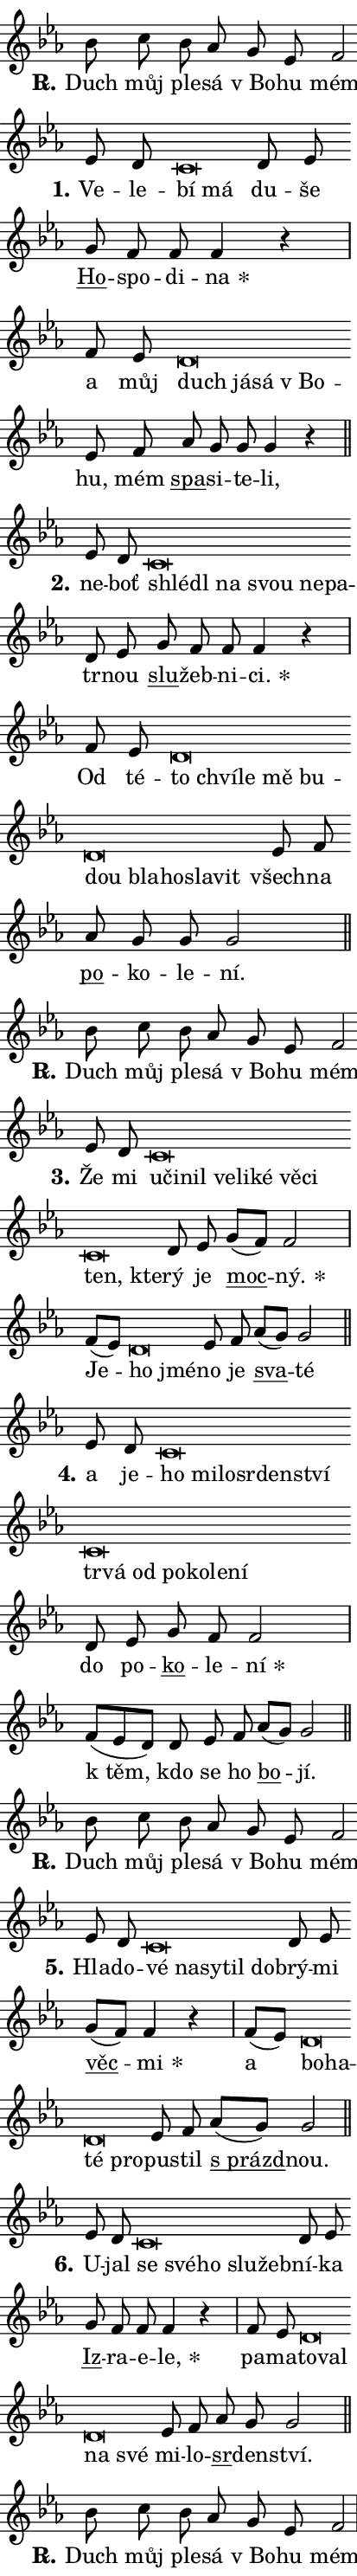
\version "2.24.0"
\header { tagline = "" }
\paper {
  indent = 0\cm
  top-margin = 0\cm
  right-margin = 0.13\cm % to fit lyric hyphens
  bottom-margin = 0\cm
  left-margin = 0\cm
  paper-width = 7\cm
  page-breaking = #ly:one-page-breaking
  system-system-spacing.basic-distance = #11
  score-system-spacing.basic-distance = #11
  ragged-last = ##f
}


%% Author: Thomas Morley
%% https://lists.gnu.org/archive/html/lilypond-user/2020-05/msg00002.html
#(define (line-position grob)
"Returns position of @var[grob} in current system:
   @code{'start}, if at first time-step
   @code{'end}, if at last time-step
   @code{'middle} otherwise
"
  (let* ((col (ly:item-get-column grob))
         (ln (ly:grob-object col 'left-neighbor))
         (rn (ly:grob-object col 'right-neighbor))
         (col-to-check-left (if (ly:grob? ln) ln col))
         (col-to-check-right (if (ly:grob? rn) rn col))
         (break-dir-left
           (and
             (ly:grob-property col-to-check-left 'non-musical #f)
             (ly:item-break-dir col-to-check-left)))
         (break-dir-right
           (and
             (ly:grob-property col-to-check-right 'non-musical #f)
             (ly:item-break-dir col-to-check-right))))
        (cond ((eqv? 1 break-dir-left) 'start)
              ((eqv? -1 break-dir-right) 'end)
              (else 'middle))))

#(define (tranparent-at-line-position vctor)
  (lambda (grob)
  "Relying on @code{line-position} select the relevant enry from @var{vctor}.
Used to determine transparency,"
    (case (line-position grob)
      ((end) (not (vector-ref vctor 0)))
      ((middle) (not (vector-ref vctor 1)))
      ((start) (not (vector-ref vctor 2))))))

noteHeadBreakVisibility =
#(define-music-function (break-visibility)(vector?)
"Makes @code{NoteHead}s transparent relying on @var{break-visibility}"
#{
  \override NoteHead.transparent =
    #(tranparent-at-line-position break-visibility)
#})

#(define delete-ledgers-for-transparent-note-heads
  (lambda (grob)
    "Reads whether a @code{NoteHead} is transparent.
If so this @code{NoteHead} is removed from @code{'note-heads} from
@var{grob}, which is supposed to be @code{LedgerLineSpanner}.
As a result ledgers are not printed for this @code{NoteHead}"
    (let* ((nhds-array (ly:grob-object grob 'note-heads))
           (nhds-list
             (if (ly:grob-array? nhds-array)
                 (ly:grob-array->list nhds-array)
                 '()))
           ;; Relies on the transparent-property being done before
           ;; Staff.LedgerLineSpanner.after-line-breaking is executed.
           ;; This is fragile ...
           (to-keep
             (remove
               (lambda (nhd)
                 (ly:grob-property nhd 'transparent #f))
               nhds-list)))
      ;; TODO find a better method to iterate over grob-arrays, similiar
      ;; to filter/remove etc for lists
      ;; For now rebuilt from scratch
      (set! (ly:grob-object grob 'note-heads)  '())
      (for-each
        (lambda (nhd)
          (ly:pointer-group-interface::add-grob grob 'note-heads nhd))
        to-keep))))

squashNotes = {
  \override NoteHead.X-extent = #'(-0.2 . 0.2)
  \override NoteHead.Y-extent = #'(-0.75 . 0)
  \override NoteHead.stencil =
    #(lambda (grob)
       (let ((pos (ly:grob-property grob 'staff-position)))
         (begin
           (if (< pos -7) (display "ERROR: Lower brevis then expected\n") (display "OK: Expected brevis position\n"))
           (if (<= pos -6) ly:text-interface::print ly:note-head::print))))
}
unSquashNotes = {
  \revert NoteHead.X-extent
  \revert NoteHead.Y-extent
  \revert NoteHead.stencil
}

hideNotes = \noteHeadBreakVisibility #begin-of-line-visible
unHideNotes = \noteHeadBreakVisibility #all-visible

% work-around for resetting accidentals
% https://lilypond.org/doc/v2.23/Documentation/notation/displaying-rhythms#unmetered-music
cadenzaMeasure = {
  \cadenzaOff
  \partial 1024 s1024
  \cadenzaOn
}

#(define-markup-command (accent layout props text) (markup?)
  "Underline accented syllable"
  (interpret-markup layout props
    #{\markup \override #'(offset . 4.3) \underline { #text }#}))

responsum = \markup \concat {
  "R" \hspace #-1.05 \path #0.1 #'((moveto 0 0.07) (lineto 0.9 0.8)) \hspace #0.05 "."
}

spaceSize = #0.6828661417322834 % exact space size for TeX Gyre Schola

\layout {
  \context {
    \Staff
    \remove "Time_signature_engraver"
    \override LedgerLineSpanner.after-line-breaking = #delete-ledgers-for-transparent-note-heads
  }
  \context {
    \Lyrics {
      \override LyricSpace.minimum-distance = \spaceSize
      \override LyricText.font-name = #"TeX Gyre Schola"
      \override LyricText.font-size = 1
      \override StanzaNumber.font-name = #"TeX Gyre Schola Bold"
      \override StanzaNumber.font-size = 1
    }
  }
  \context {
    \Score 
    \override NoteHead.text =
      #(lambda (grob) 
        (let ((pos (ly:grob-property grob 'staff-position)))
          #{\markup {
            \combine
              \halign #-0.55 \raise #(if (= pos -6) 0 0.5) \override #'(thickness . 2) \draw-line #'(3.2 . 0)
              \musicglyph "noteheads.sM1"
          }#}))
  }
}

% magnetic-lyrics.ily
%
%   written by
%     Jean Abou Samra <jean@abou-samra.fr>
%     Werner Lemberg <wl@gnu.org>
%
%   adapted by
%     Jiri Hon <jiri.hon@gmail.com>
%
% Version 2022-Apr-15

% https://www.mail-archive.com/lilypond-user@gnu.org/msg149350.html

#(define (Left_hyphen_pointer_engraver context)
   "Collect syllable-hyphen-syllable occurrences in lyrics and store
them in properties.  This engraver only looks to the left.  For
example, if the lyrics input is @code{foo -- bar}, it does the
following.

@itemize @bullet
@item
Set the @code{text} property of the @code{LyricHyphen} grob between
@q{foo} and @q{bar} to @code{foo}.

@item
Set the @code{left-hyphen} property of the @code{LyricText} grob with
text @q{foo} to the @code{LyricHyphen} grob between @q{foo} and
@q{bar}.
@end itemize

Use this auxiliary engraver in combination with the
@code{lyric-@/text::@/apply-@/magnetic-@/offset!} hook."
   (let ((hyphen #f)
         (text #f))
     (make-engraver
      (acknowledgers
       ((lyric-syllable-interface engraver grob source-engraver)
        (set! text grob)))
      (end-acknowledgers
       ((lyric-hyphen-interface engraver grob source-engraver)
        ;(when (not (grob::has-interface grob 'lyric-space-interface))
          (set! hyphen grob)));)
      ((stop-translation-timestep engraver)
       (when (and text hyphen)
         (ly:grob-set-object! text 'left-hyphen hyphen))
       (set! text #f)
       (set! hyphen #f)))))

#(define (lyric-text::apply-magnetic-offset! grob)
   "If the space between two syllables is less than the value in
property @code{LyricText@/.details@/.squash-threshold}, move the right
syllable to the left so that it gets concatenated with the left
syllable.

Use this function as a hook for
@code{LyricText@/.after-@/line-@/breaking} if the
@code{Left_@/hyphen_@/pointer_@/engraver} is active."
   (let ((hyphen (ly:grob-object grob 'left-hyphen #f)))
     (when hyphen
       (let ((left-text (ly:spanner-bound hyphen LEFT)))
         (when (grob::has-interface left-text 'lyric-syllable-interface)
           (let* ((common (ly:grob-common-refpoint grob left-text X))
                  (this-x-ext (ly:grob-extent grob common X))
                  (left-x-ext
                   (begin
                     ;; Trigger magnetism for left-text.
                     (ly:grob-property left-text 'after-line-breaking)
                     (ly:grob-extent left-text common X)))
                  ;; `delta` is the gap width between two syllables.
                  (delta (- (interval-start this-x-ext)
                            (interval-end left-x-ext)))
                  (details (ly:grob-property grob 'details))
                  (threshold (assoc-get 'squash-threshold details 0.2)))
             (when (< delta threshold)
               (let* (;; We have to manipulate the input text so that
                      ;; ligatures crossing syllable boundaries are not
                      ;; disabled.  For languages based on the Latin
                      ;; script this is essentially a beautification.
                      ;; However, for non-Western scripts it can be a
                      ;; necessity.
                      (lt (ly:grob-property left-text 'text))
                      (rt (ly:grob-property grob 'text))
                      (is-space (grob::has-interface hyphen 'lyric-space-interface))
                      (space (if is-space " " ""))
                      (extra-delta (if is-space spaceSize 0))
                      ;; Append new syllable.
                      (ltrt-space (if (and (string? lt) (string? rt))
                                (string-append lt space rt)
                                (make-concat-markup (list lt space rt))))
                      ;; Right-align `ltrt` to the right side.
                      (ltrt-space-markup (grob-interpret-markup
                               grob
                               (make-translate-markup
                                (cons (interval-length this-x-ext) 0)
                                (make-right-align-markup ltrt-space)))))
                 (begin
                   ;; Don't print `left-text`.
                   (ly:grob-set-property! left-text 'stencil #f)
                   ;; Set text and stencil (which holds all collected
                   ;; syllables so far) and shift it to the left.
                   (ly:grob-set-property! grob 'text ltrt-space)
                   (ly:grob-set-property! grob 'stencil ltrt-space-markup)
                   (ly:grob-translate-axis! grob (- (- delta extra-delta)) X))))))))))


#(define (lyric-hyphen::displace-bounds-first grob)
   ;; Make very sure this callback isn't triggered too early.
   (let ((left (ly:spanner-bound grob LEFT))
         (right (ly:spanner-bound grob RIGHT)))
     (ly:grob-property left 'after-line-breaking)
     (ly:grob-property right 'after-line-breaking)
     (ly:lyric-hyphen::print grob)))

squashThreshold = #0.4

\layout {
  \context {
    \Lyrics
    \consists #Left_hyphen_pointer_engraver
    \override LyricText.after-line-breaking =
      #lyric-text::apply-magnetic-offset!
    \override LyricHyphen.stencil = #lyric-hyphen::displace-bounds-first
    \override LyricText.details.squash-threshold = \squashThreshold
    \override LyricHyphen.minimum-distance = 0
    \override LyricHyphen.minimum-length = \squashThreshold
  }
}

squashText = \override LyricText.details.squash-threshold = 9999
unSquashText = \override LyricText.details.squash-threshold = \squashThreshold

leftText = \override LyricText.self-alignment-X = #LEFT
unLeftText = \revert LyricText.self-alignment-X

starOffset = #(lambda (grob) 
                (let ((x_offset (ly:self-alignment-interface::aligned-on-x-parent grob)))
                  (if (= x_offset 0) 0 (+ x_offset 1.2))))

star = #(define-music-function (syllable)(string?)
"Append star separator at the end of a syllable"
#{
  \once \override LyricText.X-offset = #starOffset
  \lyricmode { \markup {
    #syllable
    \override #'((font-name . "TeX Gyre Schola Bold")) \hspace #0.2 \lower #0.65 \larger "*"
  } }
#})

starAccent = #(define-music-function (syllable)(string?)
"Append star separator at the end of a syllable and make accent"
#{
  \once \override LyricText.X-offset = #starOffset
  \lyricmode { \markup {
    \accent #syllable
    \override #'((font-name . "TeX Gyre Schola Bold")) \hspace #0.2 \lower #0.65 \larger "*"
  } }
#})

breath = #(define-music-function (syllable)(string?)
"Append breathing indicator at the end of a syllable"
#{
  \lyricmode { \markup { #syllable "+" } }
#})

optionalBreath = #(define-music-function (syllable)(string?)
"Append optional breathing indicator at the end of a syllable"
#{
  \lyricmode { \markup { #syllable "(+)" } }
#})


\score {
    <<
        \new Voice = "melody" { \cadenzaOn \key es \major \relative { bes'8 c bes as g es f2 \cadenzaMeasure \bar "||" \break } }
        \new Lyrics \lyricsto "melody" { \lyricmode { \set stanza = \responsum
Duch můj ple -- sá "v Bo" -- hu mém! } }
    >>
    \layout {}
}

\score {
    <<
        \new Voice = "melody" { \cadenzaOn \key es \major \relative { es'8 d \squashNotes c\breve*1/16 \hideNotes \breve*1/16 \bar "" \unHideNotes \unSquashNotes d8 es \bar "" g f f f4 r \cadenzaMeasure \bar "|" f8 es \squashNotes d\breve*1/16 \hideNotes \breve*1/16 \bar "" \breve*1/16 \breve*1/16 \bar "" \unHideNotes \unSquashNotes es8 f \bar "" as g g g4 r \cadenzaMeasure \bar "||" \break } }
        \new Lyrics \lyricsto "melody" { \lyricmode { \set stanza = "1."
Ve -- le -- \leftText bí \squashText má \unLeftText \unSquashText du -- še \markup \accent Ho -- spo -- di -- \star na a můj \leftText duch \squashText já -- sá "v Bo" -- \unLeftText \unSquashText hu, mém \markup \accent spa -- si -- te -- li, } }
    >>
    \layout {}
}

\score {
    <<
        \new Voice = "melody" { \cadenzaOn \key es \major \relative { es'8 d \squashNotes c\breve*1/16 \hideNotes \breve*1/16 \bar "" \breve*1/16 \bar "" \breve*1/16 \bar "" \breve*1/16 \breve*1/16 \bar "" \unHideNotes \unSquashNotes d8 es \bar "" g f f f4 r \cadenzaMeasure \bar "|" f8 es \squashNotes d\breve*1/16 \hideNotes \breve*1/16 \bar "" \breve*1/16 \bar "" \breve*1/16 \bar "" \breve*1/16 \bar "" \breve*1/16 \bar "" \breve*1/16 \bar "" \breve*1/16 \bar "" \breve*1/16 \breve*1/16 \bar "" \unHideNotes \unSquashNotes es8 f \bar "" as g g g2 \cadenzaMeasure \bar "||" \break } }
        \new Lyrics \lyricsto "melody" { \lyricmode { \set stanza = "2."
ne -- boť \leftText shlé -- \squashText dl na svou ne -- pa -- \unLeftText \unSquashText tr -- nou \markup \accent slu -- žeb -- ni -- \star ci. Od té -- \leftText to \squashText chví -- le mě bu -- dou bla -- ho -- sla -- vit \unLeftText \unSquashText všech -- na \markup \accent po -- ko -- le -- ní. } }
    >>
    \layout {}
}

\score {
    <<
        \new Voice = "melody" { \cadenzaOn \key es \major \relative { bes'8 c bes as g es f2 \cadenzaMeasure \bar "||" \break } }
        \new Lyrics \lyricsto "melody" { \lyricmode { \set stanza = \responsum
Duch můj ple -- sá "v Bo" -- hu mém! } }
    >>
    \layout {}
}

\score {
    <<
        \new Voice = "melody" { \cadenzaOn \key es \major \relative { es'8 d \squashNotes c\breve*1/16 \hideNotes \breve*1/16 \bar "" \breve*1/16 \bar "" \breve*1/16 \bar "" \breve*1/16 \bar "" \breve*1/16 \bar "" \breve*1/16 \bar "" \breve*1/16 \bar "" \breve*1/16 \breve*1/16 \bar "" \unHideNotes \unSquashNotes d8 es \bar "" g[( f)] f2 \cadenzaMeasure \bar "|" f8[( es)] \squashNotes d\breve*1/16 \hideNotes \breve*1/16 \bar "" \unHideNotes \unSquashNotes es8 f \bar "" as[( g)] g2 \cadenzaMeasure \bar "||" \break } }
        \new Lyrics \lyricsto "melody" { \lyricmode { \set stanza = "3."
Že mi \leftText u -- \squashText či -- nil ve -- li -- ké vě -- ci ten, kte -- \unLeftText \unSquashText rý je \markup \accent moc -- \star ný. Je -- \leftText ho \squashText jmé -- \unLeftText \unSquashText no je \markup \accent sva -- té } }
    >>
    \layout {}
}

\score {
    <<
        \new Voice = "melody" { \cadenzaOn \key es \major \relative { es'8 d \squashNotes c\breve*1/16 \hideNotes \breve*1/16 \bar "" \breve*1/16 \bar "" \breve*1/16 \bar "" \breve*1/16 \bar "" \breve*1/16 \bar "" \breve*1/16 \bar "" \breve*1/16 \bar "" \breve*1/16 \bar "" \breve*1/16 \bar "" \breve*1/16 \bar "" \breve*1/16 \breve*1/16 \bar "" \unHideNotes \unSquashNotes d8 es \bar "" g f f2 \cadenzaMeasure \bar "|" f8[( es d)] d es8 f \bar "" as[( g)] g2 \cadenzaMeasure \bar "||" \break } }
        \new Lyrics \lyricsto "melody" { \lyricmode { \set stanza = "4."
a je -- \leftText ho \squashText mi -- lo -- sr -- den -- ství tr -- vá od po -- ko -- le -- ní \unLeftText \unSquashText do po -- \markup \accent ko -- le -- \star ní "k těm," kdo se ho \markup \accent bo -- jí. } }
    >>
    \layout {}
}

\score {
    <<
        \new Voice = "melody" { \cadenzaOn \key es \major \relative { bes'8 c bes as g es f2 \cadenzaMeasure \bar "||" \break } }
        \new Lyrics \lyricsto "melody" { \lyricmode { \set stanza = \responsum
Duch můj ple -- sá "v Bo" -- hu mém! } }
    >>
    \layout {}
}

\score {
    <<
        \new Voice = "melody" { \cadenzaOn \key es \major \relative { es'8 d \squashNotes c\breve*1/16 \hideNotes \breve*1/16 \bar "" \breve*1/16 \bar "" \breve*1/16 \breve*1/16 \bar "" \unHideNotes \unSquashNotes d8 es \bar "" g[( f)] f4 r \cadenzaMeasure \bar "|" f8[( es)] \squashNotes d\breve*1/16 \hideNotes \breve*1/16 \bar "" \breve*1/16 \breve*1/16 \bar "" \unHideNotes \unSquashNotes es8 f \bar "" as[( g)] g2 \cadenzaMeasure \bar "||" \break } }
        \new Lyrics \lyricsto "melody" { \lyricmode { \set stanza = "5."
Hla -- do -- \leftText vé \squashText na -- sy -- til do -- \unLeftText \unSquashText brý -- mi \markup \accent věc -- \star mi a \leftText bo -- \squashText ha -- té pro -- \unLeftText \unSquashText pu -- stil \markup \accent "s prázd" -- nou. } }
    >>
    \layout {}
}

\score {
    <<
        \new Voice = "melody" { \cadenzaOn \key es \major \relative { es'8 d \squashNotes c\breve*1/16 \hideNotes \breve*1/16 \bar "" \breve*1/16 \bar "" \breve*1/16 \breve*1/16 \bar "" \unHideNotes \unSquashNotes d8 es \bar "" g f f f4 r \cadenzaMeasure \bar "|" f8 es \squashNotes d\breve*1/16 \hideNotes \breve*1/16 \bar "" \breve*1/16 \breve*1/16 \bar "" \unHideNotes \unSquashNotes es8 f \bar "" as g g2 \cadenzaMeasure \bar "||" \break } }
        \new Lyrics \lyricsto "melody" { \lyricmode { \set stanza = "6."
U -- jal \leftText se \squashText své -- ho slu -- žeb -- \unLeftText \unSquashText ní -- ka \markup \accent Iz -- ra -- e -- \star le, pa -- ma -- \leftText to -- \squashText val na své \unLeftText \unSquashText mi -- lo -- \markup \accent sr -- den -- ství. } }
    >>
    \layout {}
}

\score {
    <<
        \new Voice = "melody" { \cadenzaOn \key es \major \relative { bes'8 c bes as g es f2 \cadenzaMeasure \bar "||" \break } \bar "|." }
        \new Lyrics \lyricsto "melody" { \lyricmode { \set stanza = \responsum
Duch můj ple -- sá "v Bo" -- hu mém! } }
    >>
    \layout {}
}
